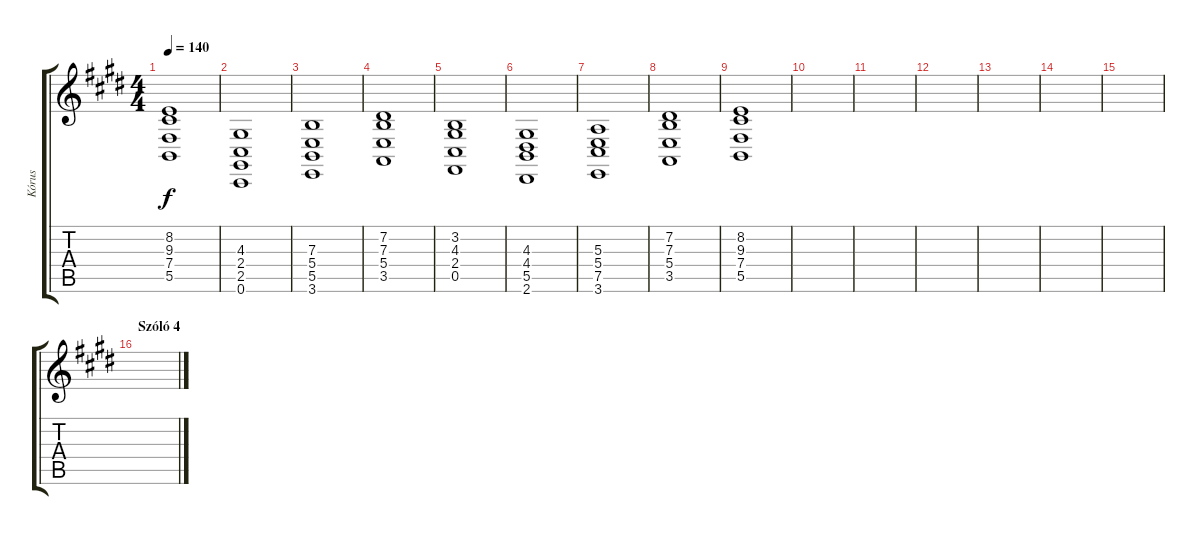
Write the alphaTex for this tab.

\track ("Kórus" "Kórus") {instrument stringensemble2}
\staff {score tabs}
\tuning (Db4 Ab3 E3 B2 Gb2 Db2) {hide}
\ts (4 4)
\tempo 140
\clef g2
\ks c#minor
(8.2 9.3 7.4 5.5).1{dy f} |
(4.3 2.4 2.5 0.6).1 |
(7.3 5.4 5.5 3.6).1 |
(7.2 7.3 5.4 3.5).1 |
(3.2 4.3 2.4 0.5).1 |
(4.3 4.4 5.5 2.6).1 |
(5.3 5.4 7.5 3.6).1 |
(7.2 7.3 5.4 3.5).1 |
(8.2 9.3 7.4 5.5).1 |
|
|
|
|
|
|
\section ("" "Szóló 4")
